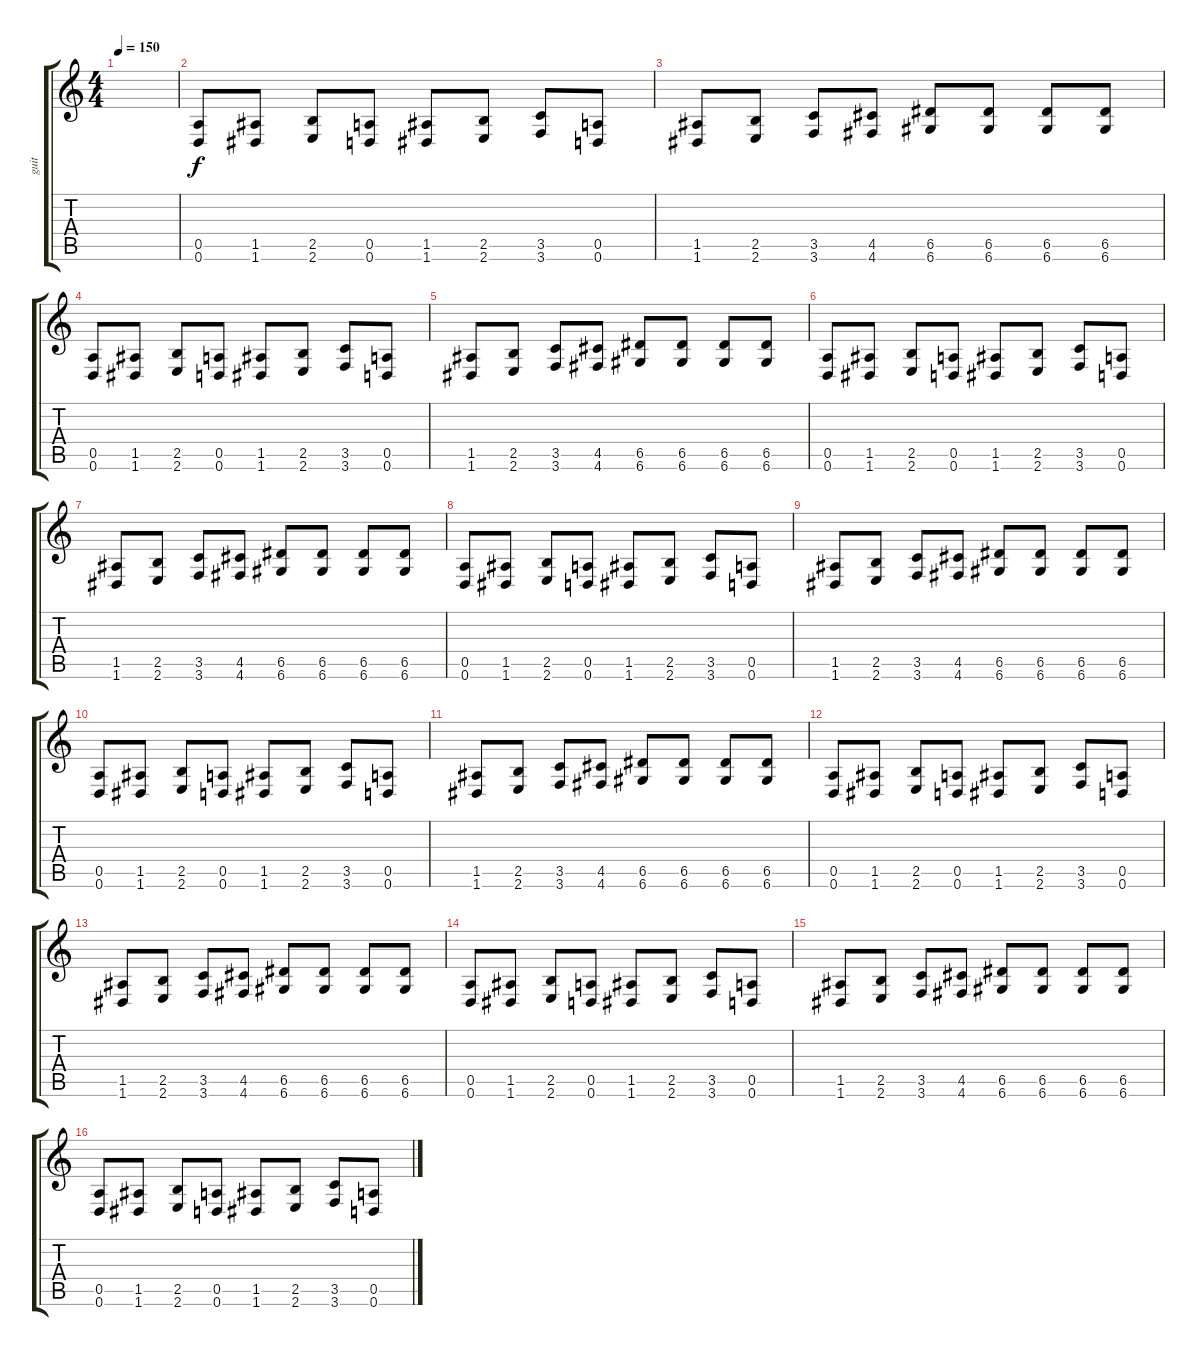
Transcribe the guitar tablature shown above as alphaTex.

\track ("guit" "guit") {instrument distortionguitar}
\staff {score tabs}
\tuning (E4 B3 G3 D3 A2 D2) {hide}
\ts (4 4)
\tempo 150
\clef g2
\ks c
|
(0.5 0.6).8 (1.5 1.6).8 (2.5 2.6).8 (0.5 0.6).8 (1.5 1.6).8 (2.5 2.6).8 (3.5 3.6).8 (0.5 0.6).8 |
(1.5 1.6).8 (2.5 2.6).8 (3.5 3.6).8 (4.5 4.6).8 (6.5 6.6).8 (6.5 6.6).8 (6.5 6.6).8 (6.5 6.6).8 |
(0.5 0.6).8 (1.5 1.6).8 (2.5 2.6).8 (0.5 0.6).8 (1.5 1.6).8 (2.5 2.6).8 (3.5 3.6).8 (0.5 0.6).8 |
(1.5 1.6).8 (2.5 2.6).8 (3.5 3.6).8 (4.5 4.6).8 (6.5 6.6).8 (6.5 6.6).8 (6.5 6.6).8 (6.5 6.6).8 |
(0.5 0.6).8 (1.5 1.6).8 (2.5 2.6).8 (0.5 0.6).8 (1.5 1.6).8 (2.5 2.6).8 (3.5 3.6).8 (0.5 0.6).8 |
(1.5 1.6).8 (2.5 2.6).8 (3.5 3.6).8 (4.5 4.6).8 (6.5 6.6).8 (6.5 6.6).8 (6.5 6.6).8 (6.5 6.6).8 |
(0.5 0.6).8 (1.5 1.6).8 (2.5 2.6).8 (0.5 0.6).8 (1.5 1.6).8 (2.5 2.6).8 (3.5 3.6).8 (0.5 0.6).8 |
(1.5 1.6).8 (2.5 2.6).8 (3.5 3.6).8 (4.5 4.6).8 (6.5 6.6).8 (6.5 6.6).8 (6.5 6.6).8 (6.5 6.6).8 |
(0.5 0.6).8 (1.5 1.6).8 (2.5 2.6).8 (0.5 0.6).8 (1.5 1.6).8 (2.5 2.6).8 (3.5 3.6).8 (0.5 0.6).8 |
(1.5 1.6).8 (2.5 2.6).8 (3.5 3.6).8 (4.5 4.6).8 (6.5 6.6).8 (6.5 6.6).8 (6.5 6.6).8 (6.5 6.6).8 |
(0.5 0.6).8 (1.5 1.6).8 (2.5 2.6).8 (0.5 0.6).8 (1.5 1.6).8 (2.5 2.6).8 (3.5 3.6).8 (0.5 0.6).8 |
(1.5 1.6).8 (2.5 2.6).8 (3.5 3.6).8 (4.5 4.6).8 (6.5 6.6).8 (6.5 6.6).8 (6.5 6.6).8 (6.5 6.6).8 |
(0.5 0.6).8 (1.5 1.6).8 (2.5 2.6).8 (0.5 0.6).8 (1.5 1.6).8 (2.5 2.6).8 (3.5 3.6).8 (0.5 0.6).8 |
(1.5 1.6).8 (2.5 2.6).8 (3.5 3.6).8 (4.5 4.6).8 (6.5 6.6).8 (6.5 6.6).8 (6.5 6.6).8 (6.5 6.6).8 |
(0.5 0.6).8 (1.5 1.6).8 (2.5 2.6).8 (0.5 0.6).8 (1.5 1.6).8 (2.5 2.6).8 (3.5 3.6).8 (0.5 0.6).8
